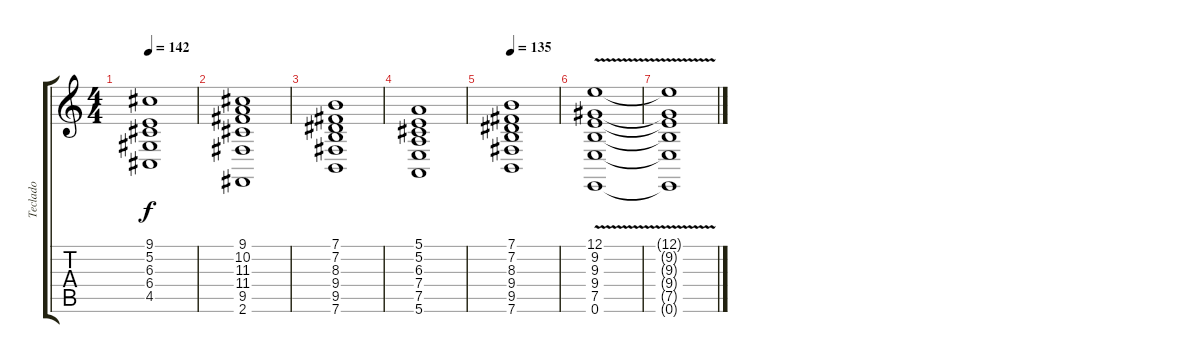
\track ("Teclado" "Teclado") {instrument stringensemble1}
\staff {score tabs}
\tuning (E4 B3 G3 D3 A2 E2) {hide}
\ts (4 4)
\tempo 142
\clef g2
\ks c
(9.1{t} 5.2{t} 6.3{t} 6.4{t} 4.5{t}).1{dy f} |
(9.1 10.2 11.3 11.4 9.5 2.6).1 |
(7.1 7.2 8.3 9.4 9.5 7.6).1 |
(5.1 5.2 6.3 7.4 7.5 5.6).1 |
\tempo 135
(7.1 7.2 8.3 9.4 9.5 7.6).1 |
(12.1 9.2 9.3 9.4 7.5 0.6{v}).1{volume 0} |
(12.1{t} 9.2{t} 9.3{t} 9.4{t} 7.5{t} 0.6{t}).1
